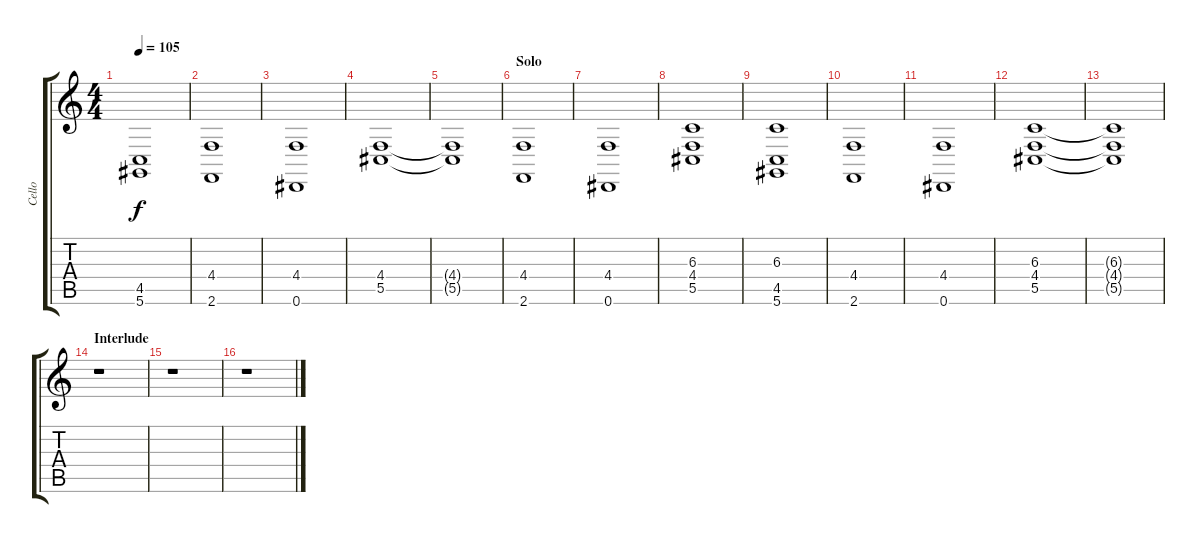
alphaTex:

\track ("Cello" "Cello") {instrument cello}
\staff {score tabs}
\tuning (Eb4 Bb3 Gb3 Db3 Ab2 Eb2) {hide}
\ts (4 4)
\tempo 105
\clef g2
\ks c
(4.5 5.6).1{dy f} |
(4.4 2.6).1 |
(4.4 0.6).1 |
(4.4 5.5).1 |
(4.4{t} 5.5{t}).1 |
\section ("" "Solo")
(4.4 2.6).1 |
(4.4 0.6).1 |
(6.3 4.4 5.5).1 |
(6.3 4.5 5.6).1 |
(4.4 2.6).1 |
(4.4 0.6).1 |
(6.3 4.4 5.5).1 |
(6.3{t} 4.4{t} 5.5{t}).1 |
\section ("" "Interlude")
r.1 |
r.1 |
r.1
